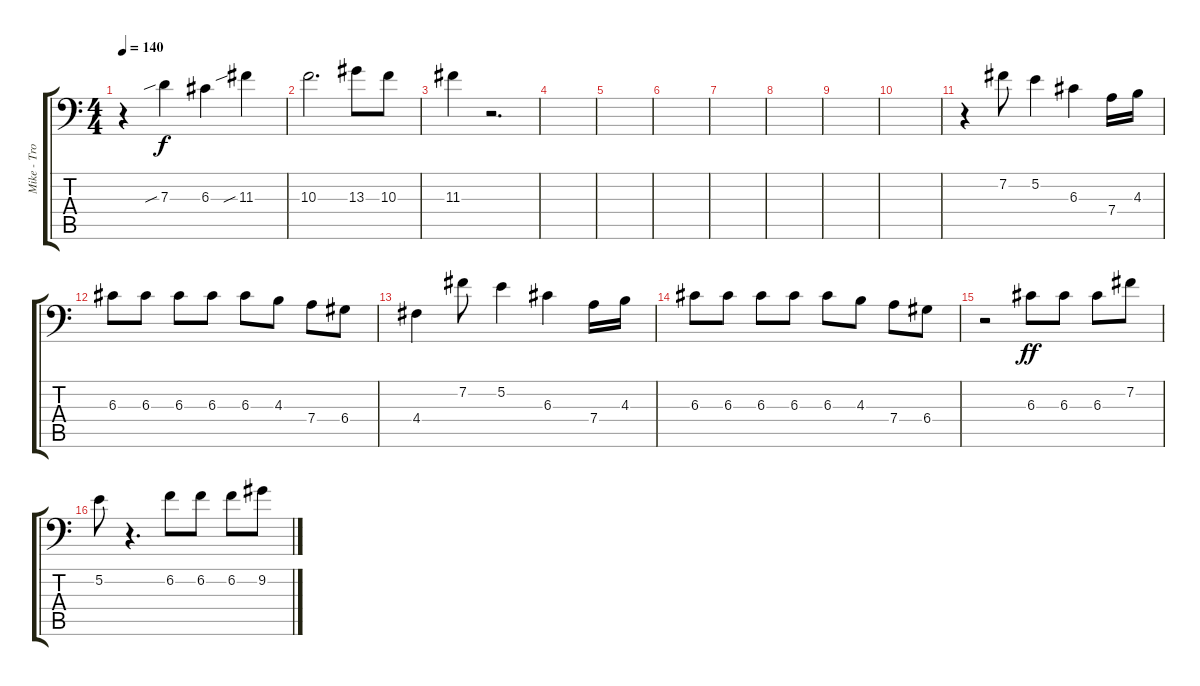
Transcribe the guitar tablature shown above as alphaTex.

\track ("Mike - Trombone" "Mike - Tro") {instrument trombone}
\staff {score tabs}
\tuning (E4 B3 G3 D3 A2 A1) {hide}
\ts (4 4)
\tempo 140
\clef f4
\ks c
r.4{dy ff} 7.3{sib}.4{dy f} 6.3.4 11.3{sib}.4 |
10.3.2{d} 13.3.8 10.3.8 |
11.3.4 r.2{d} |
|
|
|
|
|
|
|
r.4 7.2.8 5.2.4 6.3.4 7.4.16 4.3.16 |
6.3.8 6.3.8 6.3.8 6.3.8 6.3.8 4.3.8 7.4.8 6.4.8 |
4.4.4 7.2.8 5.2.4 6.3.4 7.4.16 4.3.16 |
6.3.8 6.3.8 6.3.8 6.3.8 6.3.8 4.3.8 7.4.8 6.4.8 |
r.2 6.3.8{dy ff} 6.3.8 6.3.8 7.2.8 |
5.2.8 r.4{d} 6.2.8 6.2.8 6.2.8 9.2.8
